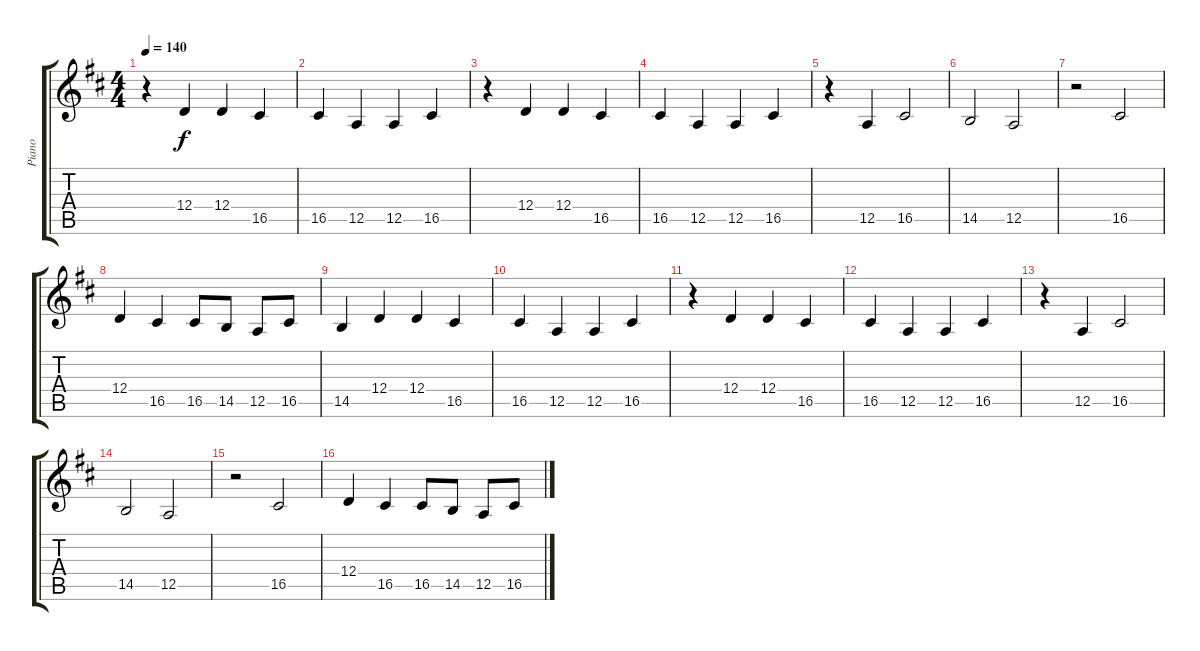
\track ("Piano" "Piano") {instrument acousticgrandpiano}
\staff {score tabs}
\tuning (E4 B3 G3 D3 A2 E2) {hide}
\ts (4 4)
\tempo 140
\clef g2
\ks d
r.4{dy f instrument acousticgrandpiano} 12.4.4 12.4.4 16.5.4 |
16.5.4 12.5.4 12.5.4 16.5.4 |
r.4 12.4.4 12.4.4 16.5.4 |
16.5.4 12.5.4 12.5.4 16.5.4 |
r.4 12.5.4 16.5.2 |
14.5.2 12.5.2 |
r.2 16.5.2 |
12.4.4 16.5.4 16.5.8 14.5.8 12.5.8 16.5.8 |
14.5.4 12.4.4 12.4.4 16.5.4 |
16.5.4 12.5.4 12.5.4 16.5.4 |
r.4 12.4.4 12.4.4 16.5.4 |
16.5.4 12.5.4 12.5.4 16.5.4 |
r.4 12.5.4 16.5.2 |
14.5.2 12.5.2 |
r.2 16.5.2 |
12.4.4 16.5.4 16.5.8 14.5.8 12.5.8 16.5.8
